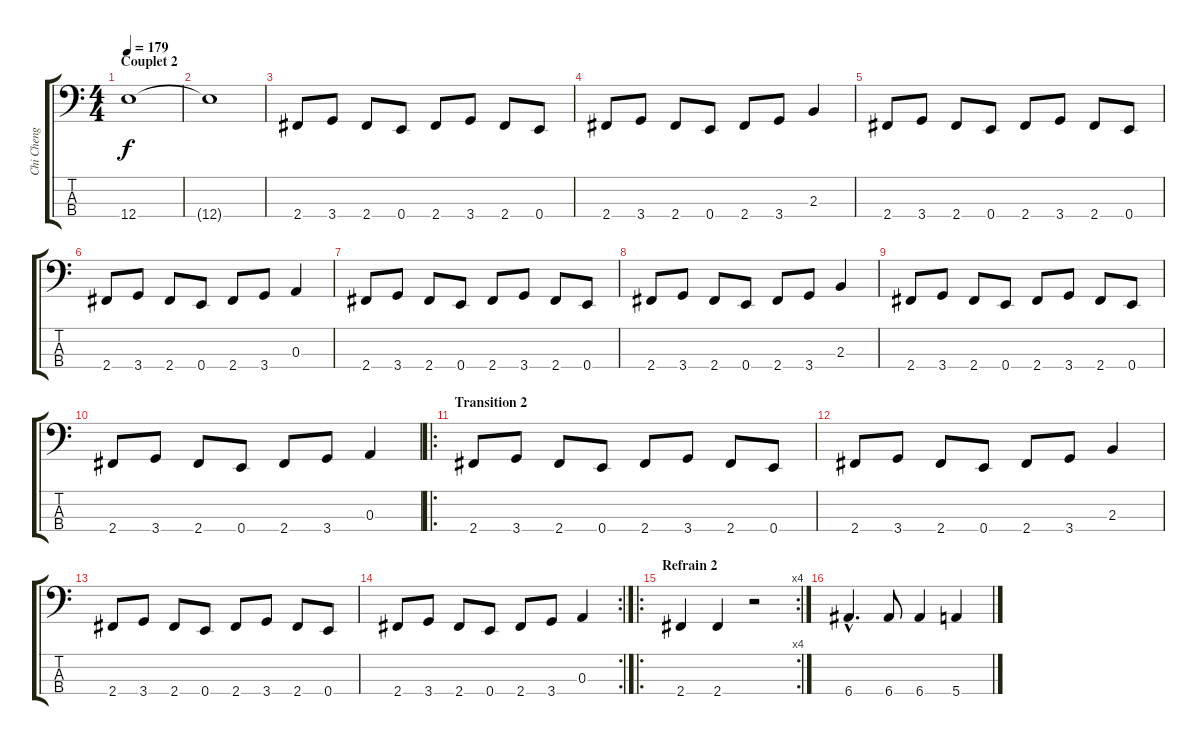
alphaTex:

\track ("Chi Cheng [bass]" "Chi Cheng ") {instrument electricbassfinger}
\staff {score tabs}
\tuning (G2 D2 A1 E1) {hide}
\ts (4 4)
\section ("" "Couplet 2")
\tempo 179
\clef f4
\ks c
12.4.1{dy f volume 6} |
12.4{t}.1 |
2.4.8{volume 13} 3.4.8 2.4.8 0.4.8 2.4.8 3.4.8 2.4.8 0.4.8 |
2.4.8 3.4.8 2.4.8 0.4.8 2.4.8 3.4.8 2.3.4 |
2.4.8 3.4.8 2.4.8 0.4.8 2.4.8 3.4.8 2.4.8 0.4.8 |
2.4.8 3.4.8 2.4.8 0.4.8 2.4.8 3.4.8 0.3.4 |
2.4.8{volume 13} 3.4.8 2.4.8 0.4.8 2.4.8 3.4.8 2.4.8 0.4.8 |
2.4.8 3.4.8 2.4.8 0.4.8 2.4.8 3.4.8 2.3.4 |
2.4.8 3.4.8 2.4.8 0.4.8 2.4.8 3.4.8 2.4.8 0.4.8 |
2.4.8 3.4.8 2.4.8 0.4.8 2.4.8 3.4.8 0.3.4 |
\ro
\section ("" "Transition 2")
2.4.8{volume 13} 3.4.8 2.4.8 0.4.8 2.4.8 3.4.8 2.4.8 0.4.8 |
2.4.8 3.4.8 2.4.8 0.4.8 2.4.8 3.4.8 2.3.4 |
2.4.8 3.4.8 2.4.8 0.4.8 2.4.8 3.4.8 2.4.8 0.4.8 |
\rc 2
2.4.8 3.4.8 2.4.8 0.4.8 2.4.8 3.4.8 0.3.4 |
\ro
\rc 4
\section ("" "Refrain 2")
2.4.4 2.4.4 r.2 |
6.4{hac}.4{d} 6.4.8 6.4.4 5.4.4
